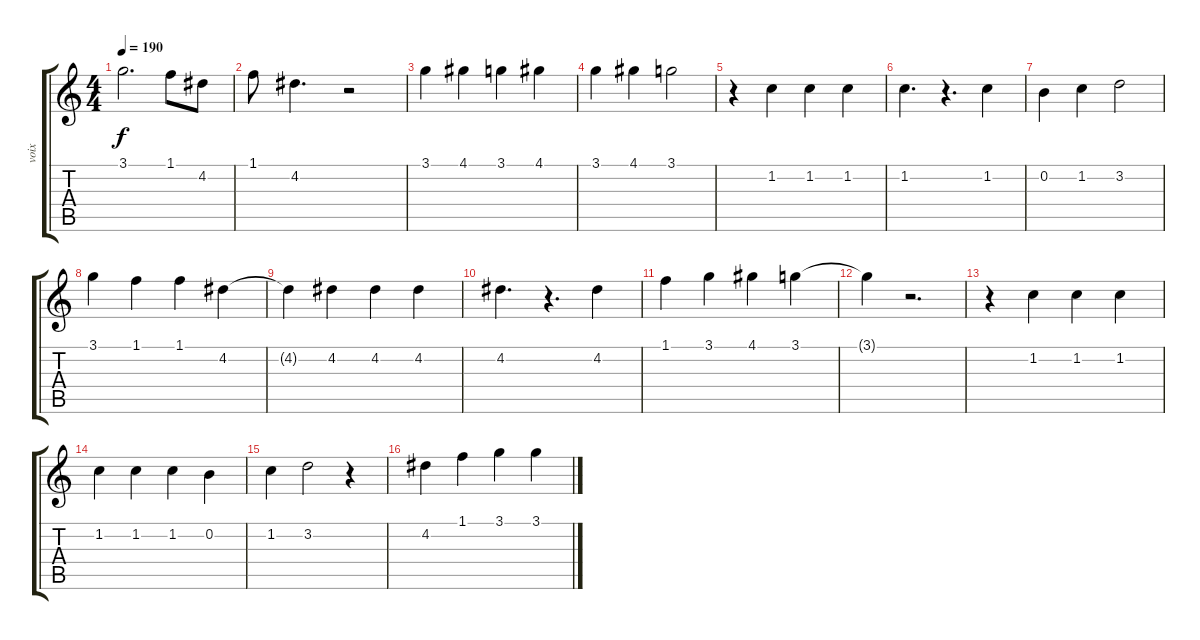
\track ("voix" "voix") {instrument acousticguitarsteel}
\staff {score tabs}
\tuning (E4 B3 G3 D3 A2 E2) {hide}
\ts (4 4)
\tempo 190
\clef g2
\ks c
3.1{t}.2{d dy f} 1.1.8 4.2.8 |
1.1.8 4.2.4{d} r.2 |
3.1.4 4.1.4 3.1.4 4.1.4 |
3.1.4 4.1.4 3.1.2 |
r.4 1.2.4 1.2.4 1.2.4 |
1.2.4{d} r.4{d} 1.2.4 |
0.2.4 1.2.4 3.2.2 |
3.1.4 1.1.4 1.1.4 4.2.4 |
4.2{t}.4 4.2.4 4.2.4 4.2.4 |
4.2.4{d} r.4{d} 4.2.4 |
1.1.4 3.1.4 4.1.4 3.1.4 |
3.1{t}.4 r.2{d} |
r.4 1.2.4 1.2.4 1.2.4 |
1.2.4 1.2.4 1.2.4 0.2.4 |
1.2.4 3.2.2 r.4 |
4.2.4 1.1.4 3.1.4 3.1.4
